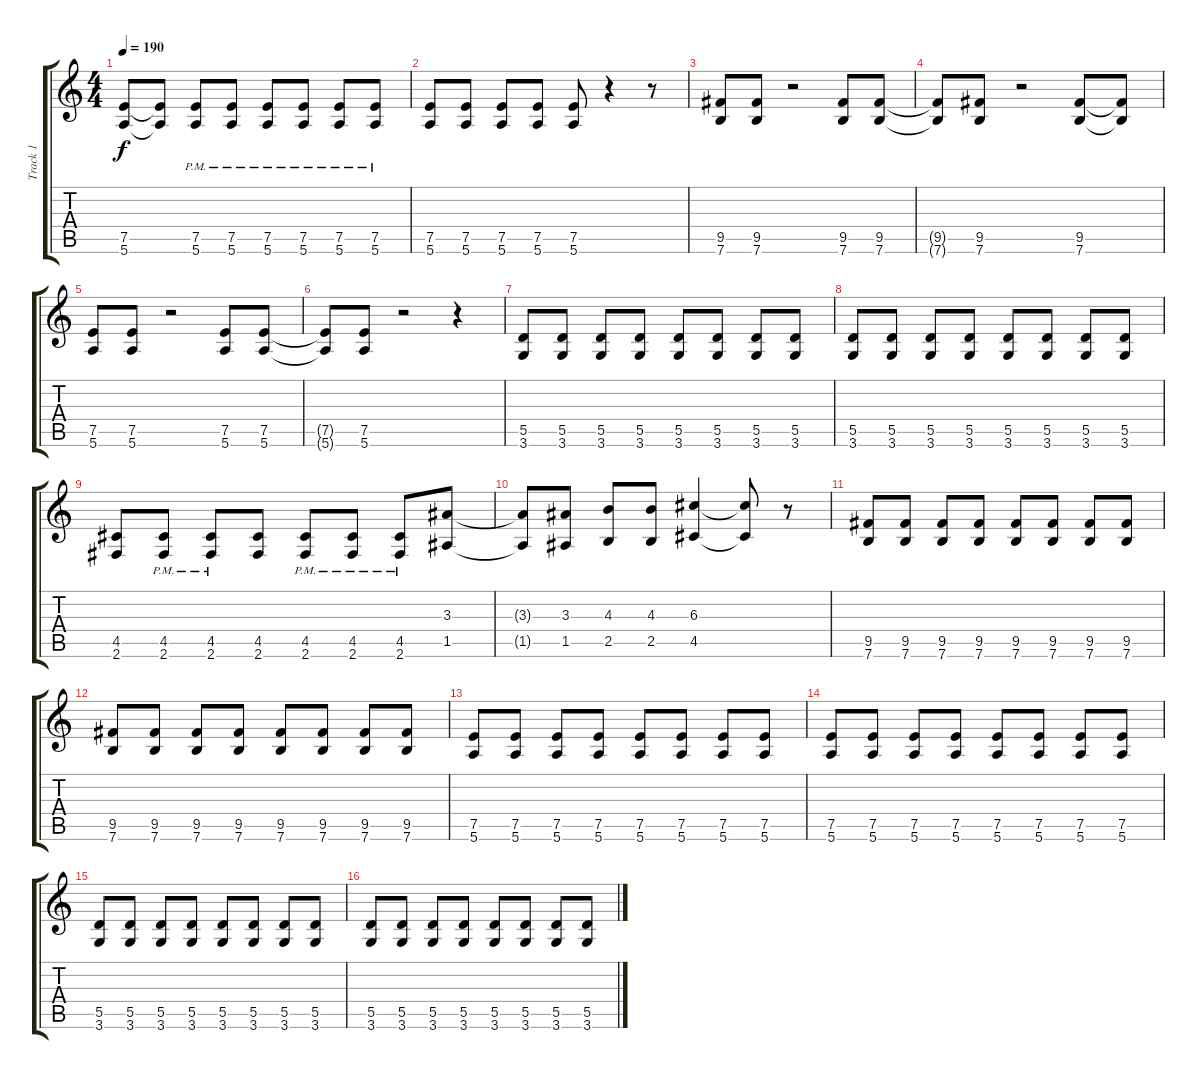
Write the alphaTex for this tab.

\track ("Track 1" "Track 1") {instrument overdrivenguitar}
\staff {score tabs}
\tuning (E4 B3 G3 D3 A2 E2) {hide}
\ts (4 4)
\tempo 190
\clef g2
\ks c
(7.5 5.6).8{dy f} (7.5{t} 5.6{t}).8 (7.5{pm} 5.6{pm}).8 (7.5{pm} 5.6{pm}).8 (7.5{pm} 5.6{pm}).8 (7.5{pm} 5.6{pm}).8 (7.5{pm} 5.6{pm}).8 (7.5{pm} 5.6{pm}).8 |
(7.5 5.6).8 (7.5 5.6).8 (7.5 5.6).8 (7.5 5.6).8 (7.5 5.6).8 r.4 r.8 |
(9.5 7.6).8 (9.5 7.6).8 r.2 (9.5 7.6).8 (9.5 7.6).8 |
(9.5{t} 7.6{t}).8 (9.5 7.6).8 r.2 (9.5 7.6).8 (9.5{t} 7.6{t}).8 |
(7.5 5.6).8 (7.5 5.6).8 r.2 (7.5 5.6).8 (7.5 5.6).8 |
(7.5{t} 5.6{t}).8 (7.5 5.6).8 r.2 r.4 |
(5.5 3.6).8 (5.5 3.6).8 (5.5 3.6).8 (5.5 3.6).8 (5.5 3.6).8 (5.5 3.6).8 (5.5 3.6).8 (5.5 3.6).8 |
(5.5 3.6).8 (5.5 3.6).8 (5.5 3.6).8 (5.5 3.6).8 (5.5 3.6).8 (5.5 3.6).8 (5.5 3.6).8 (5.5 3.6).8 |
(4.5 2.6).8 (4.5{pm} 2.6{pm}).8 (4.5{pm} 2.6{pm}).8 (4.5 2.6).8 (4.5{pm} 2.6{pm}).8 (4.5{pm} 2.6{pm}).8 (4.5{pm} 2.6{pm}).8 (3.3 1.5).8 |
(3.3{t} 1.5{t}).8 (3.3 1.5).8 (4.3 2.5).8 (4.3 2.5).8 (6.3 4.5).4 (6.3{t} 4.5{t}).8 r.8 |
(9.5 7.6).8 (9.5 7.6).8 (9.5 7.6).8 (9.5 7.6).8 (9.5 7.6).8 (9.5 7.6).8 (9.5 7.6).8 (9.5 7.6).8 |
(9.5 7.6).8 (9.5 7.6).8 (9.5 7.6).8 (9.5 7.6).8 (9.5 7.6).8 (9.5 7.6).8 (9.5 7.6).8 (9.5 7.6).8 |
(7.5 5.6).8 (7.5 5.6).8 (7.5 5.6).8 (7.5 5.6).8 (7.5 5.6).8 (7.5 5.6).8 (7.5 5.6).8 (7.5 5.6).8 |
(7.5 5.6).8 (7.5 5.6).8 (7.5 5.6).8 (7.5 5.6).8 (7.5 5.6).8 (7.5 5.6).8 (7.5 5.6).8 (7.5 5.6).8 |
(5.5 3.6).8 (5.5 3.6).8 (5.5 3.6).8 (5.5 3.6).8 (5.5 3.6).8 (5.5 3.6).8 (5.5 3.6).8 (5.5 3.6).8 |
(5.5 3.6).8 (5.5 3.6).8 (5.5 3.6).8 (5.5 3.6).8 (5.5 3.6).8 (5.5 3.6).8 (5.5 3.6).8 (5.5 3.6).8
